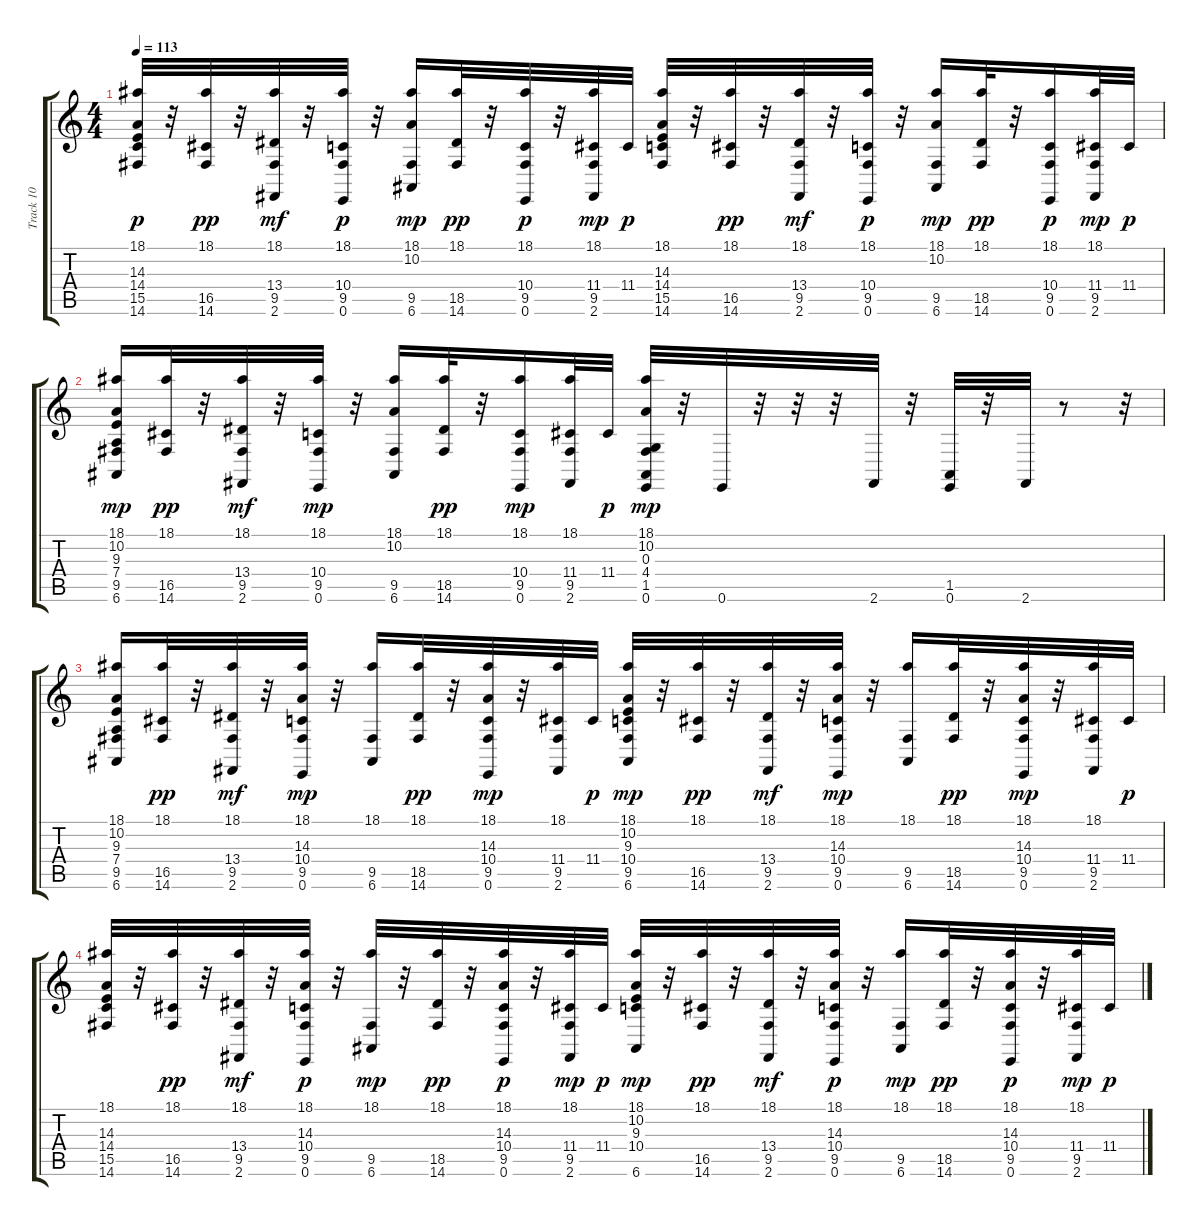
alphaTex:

\track ("Track 10" "Track 10") {instrument synthdrum}
\staff {score tabs}
\tuning (E4 B3 G3 D3 A2 E2) {hide}
\ts (4 4)
\tempo 113
\clef g2
\ks c
(18.1 14.3 14.4 15.5 14.6).32{dy p} r.32 (18.1 16.5 14.6).32{dy pp} r.32 (18.1 13.4 9.5 2.6).32{dy mf} r.32 (18.1 10.4 9.5 0.6).32{dy p} r.32 (18.1 10.2 9.5 6.6).16{dy mp} (18.1 18.5 14.6).32{dy pp} r.32 (18.1 10.4 9.5 0.6).32{dy p} r.32 (18.1 11.4 9.5 2.6).32{dy mp} 11.4.32{dy p} (18.1 14.3 14.4 15.5 14.6).32 r.32 (18.1 16.5 14.6).32{dy pp} r.32 (18.1 13.4 9.5 2.6).32{dy mf} r.32 (18.1 10.4 9.5 0.6).32{dy p} r.32 (18.1 10.2 9.5 6.6).16{dy mp} (18.1 18.5 14.6).32{dy pp} r.32 (18.1 10.4 9.5 0.6).16{dy p} (18.1 11.4 9.5 2.6).32{dy mp} 11.4.32{dy p} |
(18.1 10.2 9.3 7.4 9.5 6.6).16{dy mp} (18.1 16.5 14.6).32{dy pp} r.32 (18.1 13.4 9.5 2.6).32{dy mf} r.32 (18.1 10.4 9.5 0.6).32{dy mp} r.32 (18.1 10.2 9.5 6.6).16 (18.1 18.5 14.6).32{dy pp} r.32 (18.1 10.4 9.5 0.6).16{dy mp} (18.1 11.4 9.5 2.6).32 11.4.32{dy p} (18.1 10.2 0.3 4.4 1.5 0.6).32{dy mp} r.32 0.6.32 r.32 r.32 r.32 2.6.32 r.32 (1.5 0.6).32 r.32 2.6.32 r.8 r.32 |
(18.1 10.2 9.3 7.4 9.5 6.6).16 (18.1 16.5 14.6).32{dy pp} r.32 (18.1 13.4 9.5 2.6).32{dy mf} r.32 (18.1 14.3 10.4 9.5 0.6).32{dy mp} r.32 (18.1 9.5 6.6).16 (18.1 18.5 14.6).32{dy pp} r.32 (18.1 14.3 10.4 9.5 0.6).32{dy mp} r.32 (18.1 11.4 9.5 2.6).32 11.4.32{dy p} (18.1 10.2 9.3 10.4 9.5 6.6).32{dy mp} r.32 (18.1 16.5 14.6).32{dy pp} r.32 (18.1 13.4 9.5 2.6).32{dy mf} r.32 (18.1 14.3 10.4 9.5 0.6).32{dy mp} r.32 (18.1 9.5 6.6).16 (18.1 18.5 14.6).32{dy pp} r.32 (18.1 14.3 10.4 9.5 0.6).32{dy mp} r.32 (18.1 11.4 9.5 2.6).32 11.4.32{dy p} |
(18.1 14.3 14.4 15.5 14.6).32 r.32 (18.1 16.5 14.6).32{dy pp} r.32 (18.1 13.4 9.5 2.6).32{dy mf} r.32 (18.1 14.3 10.4 9.5 0.6).32{dy p} r.32 (18.1 9.5 6.6).32{dy mp} r.32 (18.1 18.5 14.6).32{dy pp} r.32 (18.1 14.3 10.4 9.5 0.6).32{dy p} r.32 (18.1 11.4 9.5 2.6).32{dy mp} 11.4.32{dy p} (18.1 10.2 9.3 10.4 6.6).32{dy mp} r.32 (18.1 16.5 14.6).32{dy pp} r.32 (18.1 13.4 9.5 2.6).32{dy mf} r.32 (18.1 14.3 10.4 9.5 0.6).32{dy p} r.32 (18.1 9.5 6.6).16{dy mp} (18.1 18.5 14.6).32{dy pp} r.32 (18.1 14.3 10.4 9.5 0.6).32{dy p} r.32 (18.1 11.4 9.5 2.6).32{dy mp} 11.4.32{dy p}
